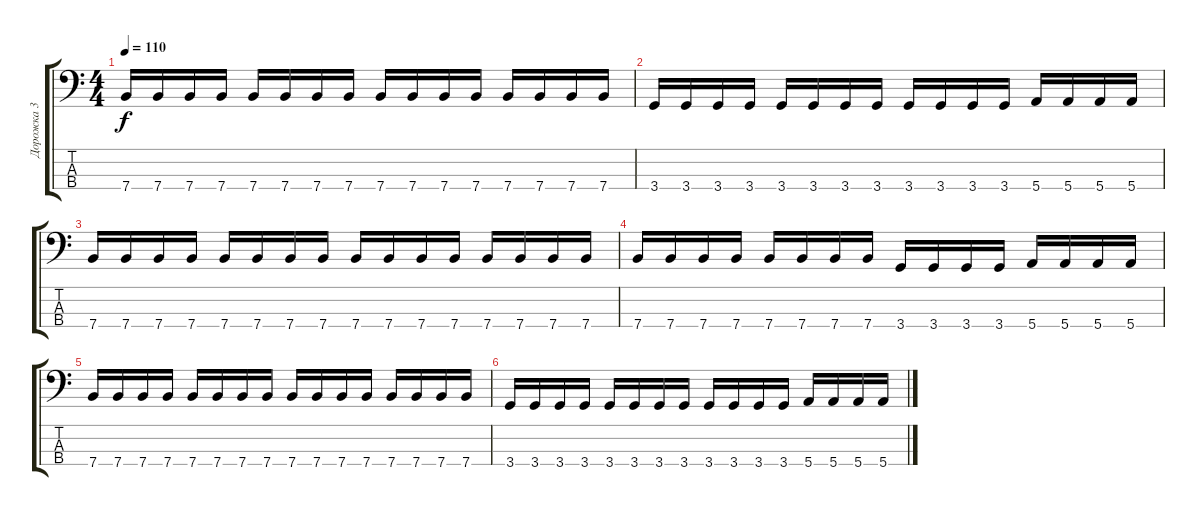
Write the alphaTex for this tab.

\track ("Дорожка 3" "Дорожка 3") {instrument acousticguitarsteel}
\staff {score tabs}
\tuning (G2 D2 A1 E1) {hide}
\ts (4 4)
\tempo 110
\clef f4
\ks c
7.4.16{dy f} 7.4.16 7.4.16 7.4.16 7.4.16 7.4.16 7.4.16 7.4.16 7.4.16 7.4.16 7.4.16 7.4.16 7.4.16 7.4.16 7.4.16 7.4.16 |
3.4.16 3.4.16 3.4.16 3.4.16 3.4.16 3.4.16 3.4.16 3.4.16 3.4.16 3.4.16 3.4.16 3.4.16 5.4.16 5.4.16 5.4.16 5.4.16 |
7.4.16 7.4.16 7.4.16 7.4.16 7.4.16 7.4.16 7.4.16 7.4.16 7.4.16 7.4.16 7.4.16 7.4.16 7.4.16 7.4.16 7.4.16 7.4.16 |
7.4.16 7.4.16 7.4.16 7.4.16 7.4.16 7.4.16 7.4.16 7.4.16 3.4.16 3.4.16 3.4.16 3.4.16 5.4.16 5.4.16 5.4.16 5.4.16 |
7.4.16 7.4.16 7.4.16 7.4.16 7.4.16 7.4.16 7.4.16 7.4.16 7.4.16 7.4.16 7.4.16 7.4.16 7.4.16 7.4.16 7.4.16 7.4.16 |
3.4.16 3.4.16 3.4.16 3.4.16 3.4.16 3.4.16 3.4.16 3.4.16 3.4.16 3.4.16 3.4.16 3.4.16 5.4.16 5.4.16 5.4.16 5.4.16
